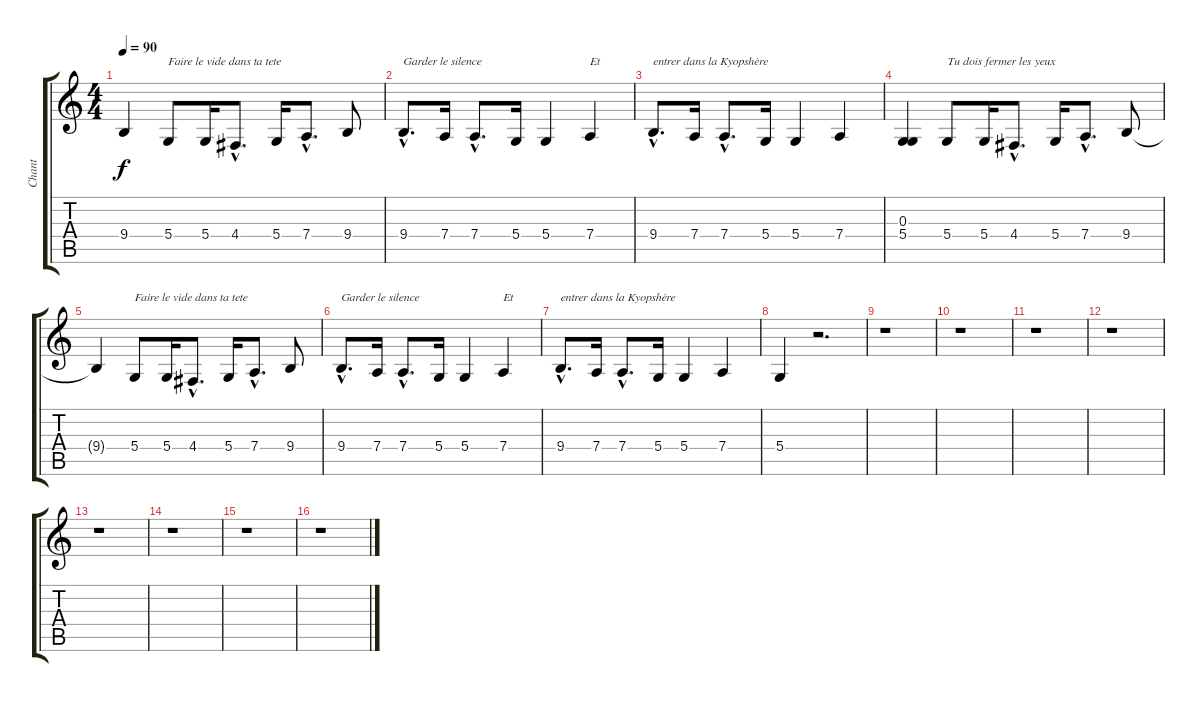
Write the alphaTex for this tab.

\track ("Chant" "Chant") {instrument oboe}
\staff {score tabs}
\tuning (E4 B3 G3 D3 A2 E2) {hide}
\ts (4 4)
\tempo 90
\clef g2
\ks c
9.4{t}.4{dy f} 5.4.8{txt "Faire le vide dans ta tete "} 5.4.16 4.4{hac}.8{d} 5.4.16 7.4{hac}.8{d} 9.4.8 |
9.4{hac}.8{d txt "Garder le silence "} 7.4.16 7.4{hac}.8{d} 5.4.16 5.4.4 7.4.4{txt "Et"} |
9.4{hac}.8{d txt "entrer dans la Kyopshère"} 7.4.16 7.4{hac}.8{d} 5.4.16 5.4.4 7.4.4 |
(0.3 5.4).4 5.4.8{txt "Tu dois fermer les yeux "} 5.4.16 4.4{hac}.8{d} 5.4.16 7.4{hac}.8{d} 9.4.8 |
9.4{t}.4 5.4.8{txt "Faire le vide dans ta tete "} 5.4.16 4.4{hac}.8{d} 5.4.16 7.4{hac}.8{d} 9.4.8 |
9.4{hac}.8{d txt "Garder le silence "} 7.4.16 7.4{hac}.8{d} 5.4.16 5.4.4 7.4.4{txt "Et"} |
9.4{hac}.8{d txt "entrer dans la Kyopshère"} 7.4.16 7.4{hac}.8{d} 5.4.16 5.4.4 7.4.4 |
5.4.4 r.2{d} |
r.1 |
r.1 |
r.1 |
r.1 |
r.1 |
r.1 |
r.1 |
r.1
